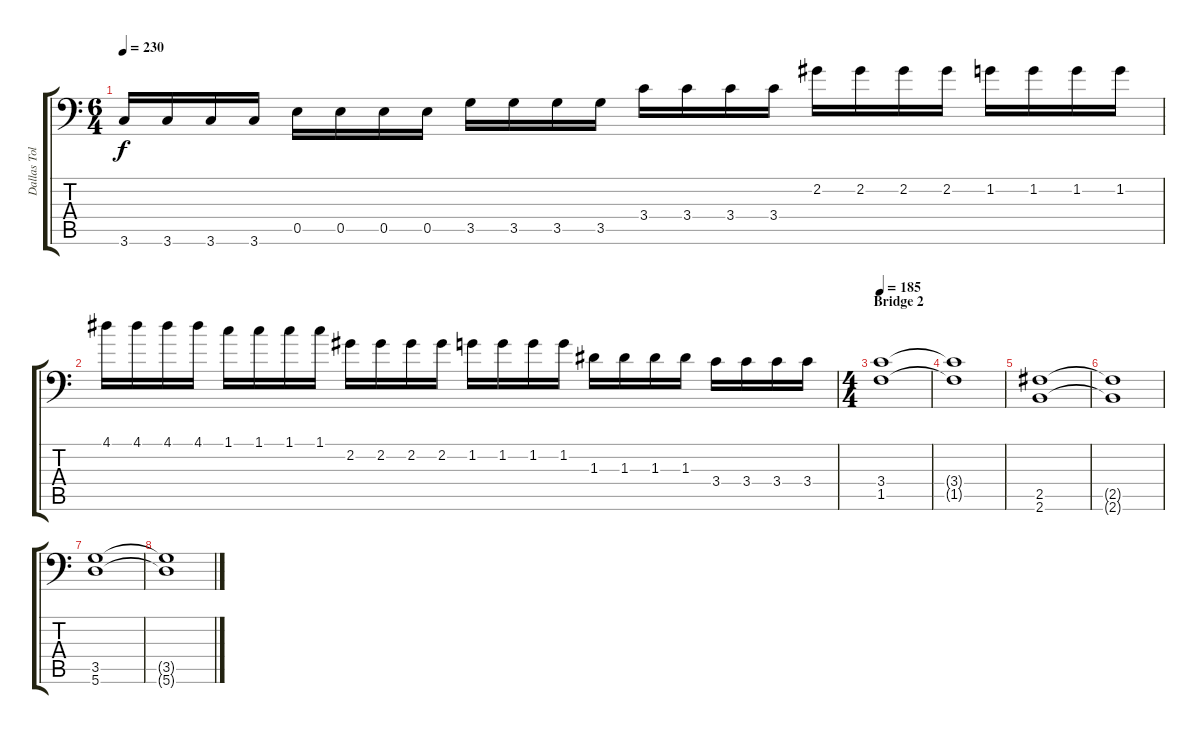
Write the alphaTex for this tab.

\track ("Dallas Toler-Wade (Lead)" "Dallas Tol") {instrument distortionguitar}
\staff {score tabs}
\tuning (B3 Gb3 D3 A2 E2 A1) {hide}
\ts (6 4)
\tempo 230
\clef f4
\ks c
3.6.16{dy f} 3.6.16 3.6.16 3.6.16 0.5.16 0.5.16 0.5.16 0.5.16 3.5.16 3.5.16 3.5.16 3.5.16 3.4.16 3.4.16 3.4.16 3.4.16 2.2.16 2.2.16 2.2.16 2.2.16 1.2.16 1.2.16 1.2.16 1.2.16 |
4.1.16 4.1.16 4.1.16 4.1.16 1.1.16 1.1.16 1.1.16 1.1.16 2.2.16 2.2.16 2.2.16 2.2.16 1.2.16 1.2.16 1.2.16 1.2.16 1.3.16 1.3.16 1.3.16 1.3.16 3.4.16 3.4.16 3.4.16 3.4.16 |
\ts (4 4)
\section ("" "Bridge 2")
\tempo 185
(3.4 1.5).1 |
(3.4{t} 1.5{t}).1 |
(2.5 2.6).1 |
(2.5{t} 2.6{t}).1 |
(3.5 5.6).1 |
(3.5{t} 5.6{t}).1
